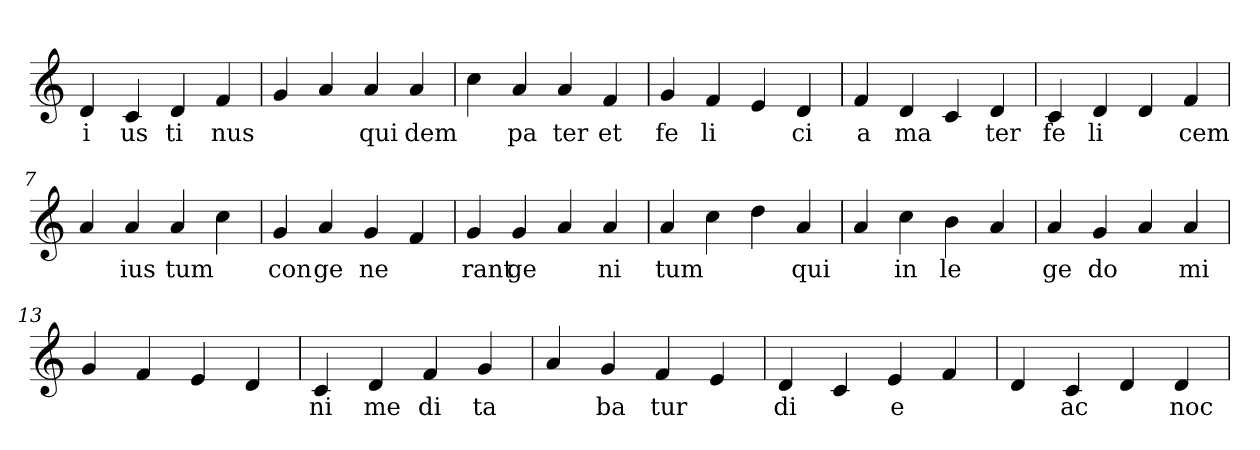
**kern	**text
*part1	*part1
*staff1	*staff1
*clefG2	*
=1	=1
4d	i
4c	us
4d	ti
4f	nus
=2	=2
4g	.
4a	.
4a	qui
4a	dem
=3	=3
4cc	.
4a	pa
4a	ter
4f	et
=4	=4
4g	fe
4f	li
4e	.
4d	ci
=5	=5
4f	a
4d	ma
4c	.
4d	ter
=6	=6
4c	fe
4d	li
4d	.
4f	cem
=7	=7
4a	.
4a	ius
4a	tum
4cc	.
=8	=8
4g	con
4a	ge
4g	ne
4f	.
=9	=9
4g	rant
4g	ge
4a	.
4a	ni
=10	=10
4a	tum
4cc	.
4dd	.
4a	qui
=11	=11
4a	.
4cc	in
4b	le
4a	.
=12	=12
4a	ge
4g	do
4a	.
4a	mi
=13	=13
4g	.
4f	.
4e	.
4d	.
=14	=14
4c	ni
4d	me
4f	di
4g	ta
=15	=15
4a	.
4g	ba
4f	tur
4e	.
=16	=16
4d	di
4c	.
4e	e
4f	.
=17	=17
4d	.
4c	ac
4d	.
4d	noc
=	=
*-	*-
